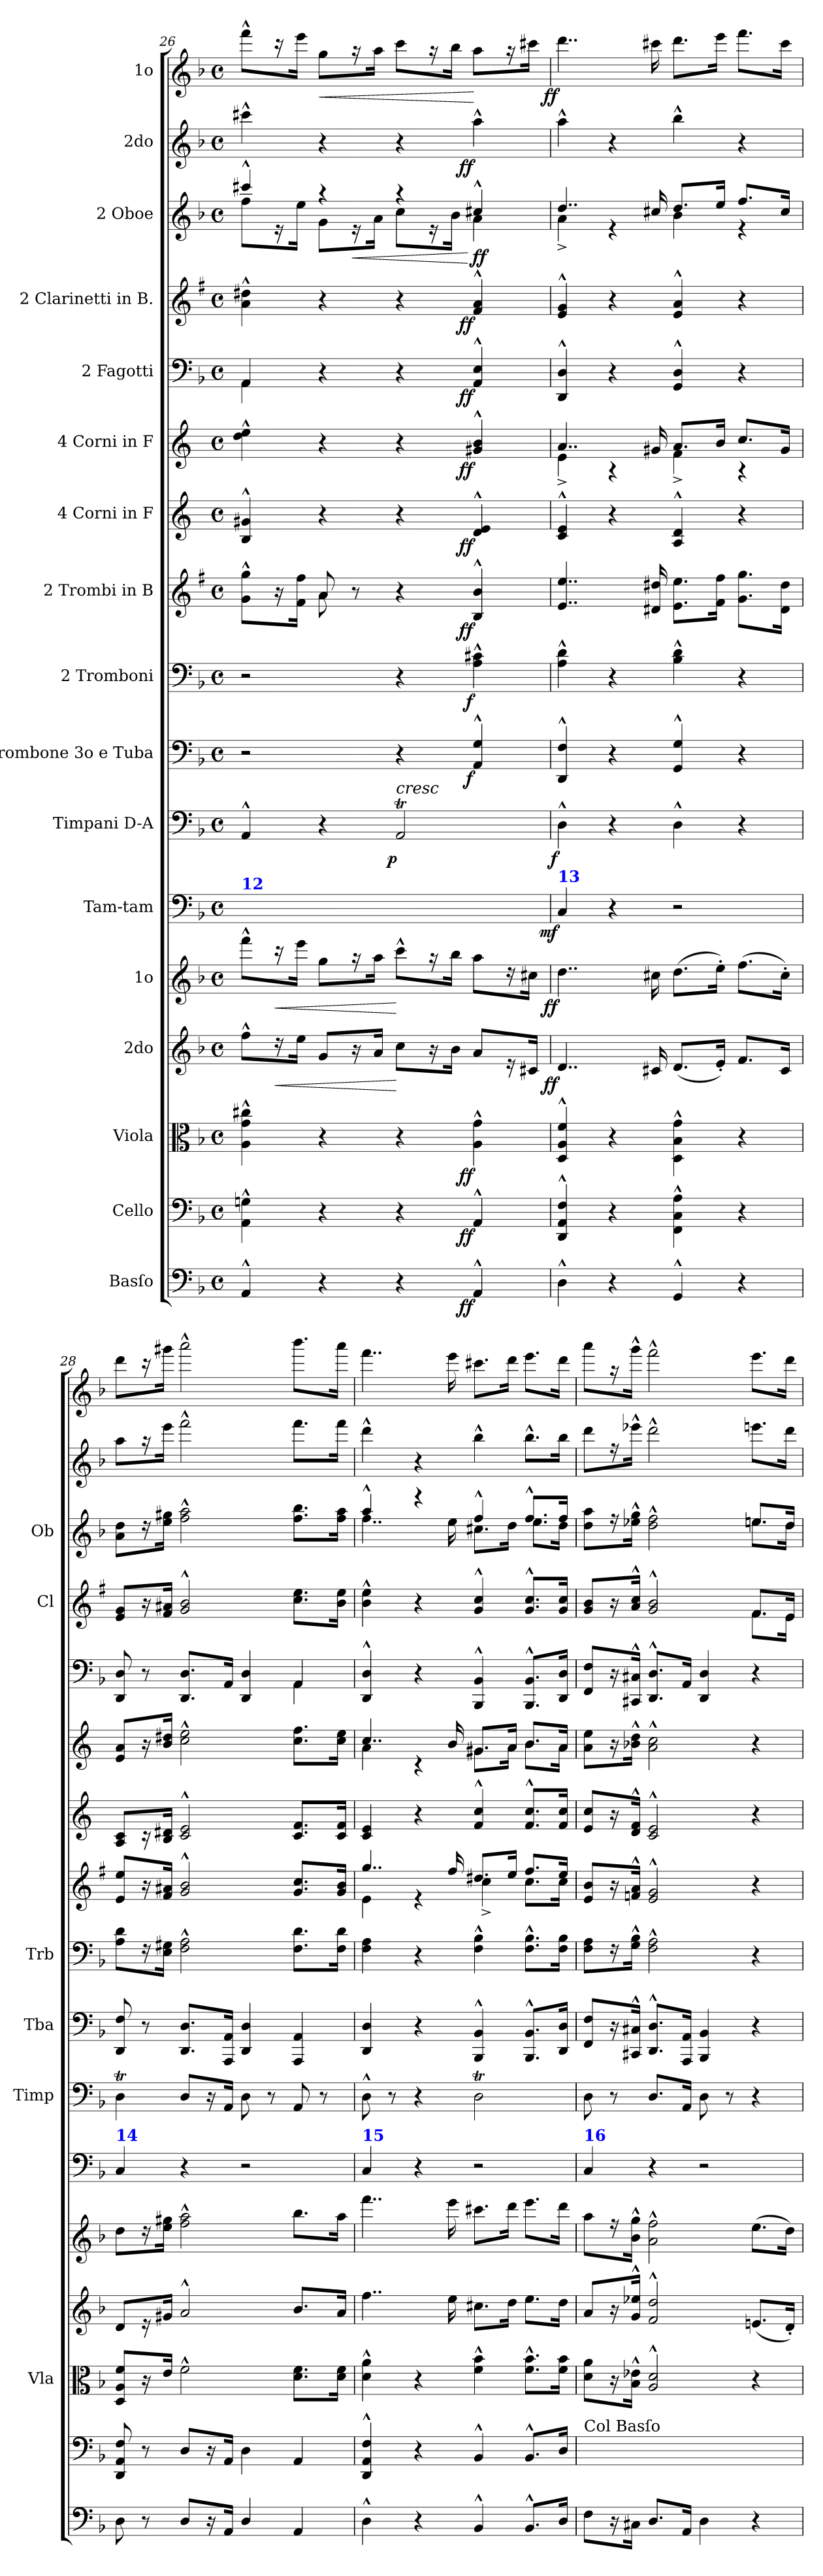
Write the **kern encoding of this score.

**kern	**dynam	**kern	**dynam	**kern	**dynam	**kern	**dynam	**kern	**dynam	**kern	**dynam	**kern	**dynam	**kern	**dynam	**kern	**dynam	**kern	**dynam	**kern	**dynam	**kern	**dynam	**kern	**dynam	**kern	**dynam	**kern	**dynam	**kern	**dynam	**kern	**dynam
*part17	*part17	*part16	*part16	*part15	*part15	*part14	*part14	*part13	*part13	*part12	*part12	*part11	*part11	*part10	*part10	*part9	*part9	*part8	*part8	*part7	*part7	*part6	*part6	*part5	*part5	*part4	*part4	*part3	*part3	*part2	*part2	*part1	*part1
*staff17	*staff17	*staff16	*staff16	*staff15	*staff15	*staff14	*staff14	*staff13	*staff13	*staff12	*staff12	*staff11	*staff11	*staff10	*staff10	*staff9	*staff9	*staff8	*staff8	*staff7	*staff7	*staff6	*staff6	*staff5	*staff5	*staff4	*staff4	*staff3	*staff3	*staff2	*staff2	*staff1	*staff1
*I"Basſo	*	*I"Cello	*	*I"Viola	*	*I"2do	*	*I"1o	*	*I"Tam-tam	*	*I"Timpani D-A	*	*I"Trombone 3o e Tuba	*	*I"2 Tromboni	*	*I"2 Trombi in B	*	*I"4 Corni in F	*	*I"4 Corni in F	*	*I"2 Fagotti	*	*I"2 Clarinetti in B.	*	*I"2 Oboe	*	*I"2do	*	*I"1o	*
*	*	*	*	*I'Vla	*	*	*	*	*	*	*	*I'Timp	*	*I'Tba	*	*I'Trb	*	*	*	*	*	*	*	*	*	*I'Cl	*	*I'Ob	*	*	*	*	*
*clefF4	*	*clefF4	*	*clefC3	*	*clefG2	*	*clefG2	*	*clefF4	*	*clefF4	*	*clefF4	*	*clefF4	*	*clefG2	*	*clefG2	*	*clefG2	*	*clefF4	*	*clefG2	*	*clefG2	*	*clefG2	*	*clefG2	*
*	*	*	*	*	*	*	*	*	*	*	*	*	*	*	*	*	*	*ITrd1c2	*	*ITrd4c7	*	*ITrd4c7	*	*	*	*ITrd1c2	*	*	*	*	*	*	*
*k[b-]	*	*k[b-]	*	*k[b-]	*	*k[b-]	*	*k[b-]	*	*k[b-]	*	*k[b-]	*	*k[b-]	*	*k[b-]	*	*k[b-]	*	*k[b-]	*	*k[b-]	*	*k[b-]	*	*k[b-]	*	*k[b-]	*	*k[b-]	*	*k[b-]	*
*d:	*	*d:	*	*d:	*	*d:	*	*d:	*	*d:	*	*d:	*	*d:	*	*d:	*	*d:	*	*d:	*	*d:	*	*d:	*	*d:	*	*d:	*	*d:	*	*d:	*
*M4/4	*	*M4/4	*	*M4/4	*	*M4/4	*	*M4/4	*	*M4/4	*	*M4/4	*	*M4/4	*	*M4/4	*	*M4/4	*	*M4/4	*	*M4/4	*	*M4/4	*	*M4/4	*	*M4/4	*	*M4/4	*	*M4/4	*
*met(c)	*	*met(c)	*	*met(c)	*	*met(c)	*	*met(c)	*	*met(c)	*	*met(c)	*	*met(c)	*	*met(c)	*	*met(c)	*	*met(c)	*	*met(c)	*	*met(c)	*	*met(c)	*	*met(c)	*	*met(c)	*	*met(c)	*
=26	=26	=26	=26	=26	=26	=26	=26	=26	=26	=26	=26	=26	=26	=26	=26	=26	=26	=26	=26	=26	=26	=26	=26	=26	=26	=26	=26	=26	=26	=26	=26	=26	=26
*	*	*	*	*	*	*	*	*	*	*	*	*	*	*	*	*	*	*^	*	*	*	*	*	*^	*	*	*	*^	*	*	*	*	*
!	!	!	!	!	!	!	!	!	!	!LO:TX:a:B:color=blue:t=12	!	!	!	!	!	!	!	!	!	!	!	!	!	!	!	!	!	!	!	!	!	!	!	!	!	!
4AA^^>/	.	4AA^^>\ 4Gn^^>\	.	4A^^>\ 4g^^>\ 4cc#X^^>\	.	8ff^^>\L	.	8fff^^>\L	.	1ryy	.	4AA^^>/	.	2r	.	2r	.	8f^^>\ 8ff^^>\L	4ryy	.	4E^^>/ 4c#X^^>/	.	4g^^>\ 4a^^>\	.	4AA/	4AA\	.	4g^^>\ 4cc#X^^>\	.	4ccc#X^^>/	8ff\L	.	4ccc#X^^>\	.	8fff^^>\L	.
!	!	!	!	!	!	!	!LO:HP:b	!	!LO:HP:b	!	!	!	!	!	!	!	!	!	!	!	!	!	!	!	!	!	!	!	!	!	!	!	!	!	!	!
.	.	.	.	.	.	16r	<	16r	<	.	.	.	.	.	.	.	.	16r	.	.	.	.	.	.	.	.	.	.	.	.	16r	.	.	.	16r	.
.	.	.	.	.	.	16ee\Jk	.	16eee\Jk	.	.	.	.	.	.	.	.	.	16e\ 16ee\Jk	.	.	.	.	.	.	.	.	.	.	.	.	16ee\Jk	.	.	.	16eee\Jk	.
!	!	!	!	!	!	!	!	!	!	!	!	!	!	!	!	!	!	!	!	!	!	!	!	!	!	!	!	!	!	!	!	!	!	!	!	!LO:HP:b
4r	.	4r	.	4r	.	8g/L	.	8gg\L	.	.	.	4r	.	.	.	.	.	8g/	8g\	.	4r	.	4r	.	4r	4ryy	.	4r	.	4r	8g\L	.	4r	.	8gg\L	<
!	!	!	!	!	!	!	!	!	!	!	!	!	!	!	!	!	!	!	!	!	!	!	!	!	!	!	!	!	!	!	!	!LO:HP:b	!	!	!	!
.	.	.	.	.	.	16r	.	16r	.	.	.	.	.	.	.	.	.	8r	8ryy	.	.	.	.	.	.	.	.	.	.	.	16r	<	.	.	16r	.
.	.	.	.	.	.	16a/Jk	.	16aa\Jk	.	.	.	.	.	.	.	.	.	.	.	.	.	.	.	.	.	.	.	.	.	.	16a\Jk	.	.	.	16aa\Jk	.
!	!	!	!	!	!	!	!	!	!	!	!	!LO:TX:i:t=cresc	!	!	!	!	!	!	!	!	!	!	!	!	!	!	!	!	!	!	!	!	!	!	!	!
!	!	!	!	!	!	!	!	!	!	!	!	!	!LO:DY:rj	!	!	!	!	!	!	!	!	!	!	!	!	!	!	!	!	!	!	!	!	!	!	!
4r	.	4r	.	4r	.	8cc\L	[	8ccc^^>\L	[	.	.	2AAt/	p	4r	.	4r	.	4r	2ryy	.	4r	.	4r	.	4r	2ryy	.	4r	.	4r	8cc\L	.	4r	.	8ccc\L	.
.	.	.	.	.	.	16r	.	16r	.	.	.	.	.	.	.	.	.	.	.	.	.	.	.	.	.	.	.	.	.	.	16r	.	.	.	16r	.
.	.	.	.	.	.	16b-\Jk	.	16bb-\Jk	.	.	.	.	.	.	.	.	.	.	.	.	.	.	.	.	.	.	.	.	.	.	16b-\Jk	.	.	.	16bb-\Jk	.
!	!LO:DY:rj	!	!LO:DY:rj	!	!LO:DY:rj	!	!	!	!	!	!	!	!	!	!LO:DY:rj	!	!LO:DY:rj	!	!	!LO:DY:rj	!	!LO:DY:rj	!	!LO:DY:rj	!	!	!LO:DY:rj	!	!LO:DY:rj	!	!	!	!	!LO:DY:rj	!	!
4AA^^>/	ff	4AA^^>/	ff	4A^^>\ 4g^^>\	ff	8a/L	.	8aa\L	.	.	.	.	.	4AA^^>/ 4G^^>/	f	4A^^>\ 4c#X^^>\	f	4A^^>/ 4a^^>/	.	ff	4G^^>/ 4A^^>/	ff	4c#X^^>/ 4e^^>/	ff	4AA^^>/ 4E^^>/	.	ff	4e^^>/ 4g^^>/	ff	4cc#X^^>/	4a\	[ ff	4aa^^>\	ff	8aa\L	[
.	.	.	.	.	.	16r	.	16r	.	.	.	.	.	.	.	.	.	.	.	.	.	.	.	.	.	.	.	.	.	.	.	.	.	.	16r	.
.	.	.	.	.	.	16c#X/Jk	.	16cc#X\Jk	.	.	.	.	.	.	.	.	.	.	.	.	.	.	.	.	.	.	.	.	.	.	.	.	.	.	16ccc#X\Jk	.
*	*	*	*	*	*	*	*	*	*	*	*	*	*	*	*	*	*	*v	*v	*	*	*	*	*	*v	*v	*	*	*	*	*	*	*	*	*	*
=27	=27	=27	=27	=27	=27	=27	=27	=27	=27	=27	=27	=27	=27	=27	=27	=27	=27	=27	=27	=27	=27	=27	=27	=27	=27	=27	=27	=27	=27	=27	=27	=27	=27	=27
*	*	*	*	*	*	*	*	*	*	*	*	*	*	*	*	*	*	*	*	*	*	*^	*	*	*	*	*	*	*	*	*	*	*	*
!	!	!	!	!	!	!	!	!	!	!LO:TX:a:B:color=blue:t=13	!	!	!	!	!	!	!	!	!	!	!	!	!	!	!	!	!	!	!	!	!	!	!	!	!
!	!	!	!	!	!	!	!LO:DY:rj	!	!LO:DY:rj	!	!LO:DY:rj	!	!LO:DY:rj	!	!	!	!	!	!	!	!	!	!	!	!	!	!	!	!	!	!	!	!	!	!LO:DY:rj
4D^^>\	.	4DD^^>/ 4AA^^>/ 4F^^>/	.	4D^^>/ 4A^^>/ 4f^^>/	.	4..d/	ff	4..dd\	ff	4C/	mf	4D^^\	f	4DD^^>/ 4F^^>/	.	4A^^>\ 4d^^>\	.	4..d/ 4..dd/	.	4F^^>/ 4A^^>/	.	4..d/	4A^<\	.	4DD^^>/ 4D^^>/	.	4d^^>/ 4f^^>/	.	4..dd/	4a^<\	.	4aa^^>\	.	4..ddd\	ff
4r	.	4r	.	4r	.	.	.	.	.	4r	.	4r	.	4r	.	4r	.	.	.	4r	.	.	4r	.	4r	.	4r	.	.	4r	.	4r	.	.	.
.	.	.	.	.	.	16c#X/	.	16cc#X\	.	.	.	.	.	.	.	.	.	16c#X/ 16cc#X/	.	.	.	16c#X/	.	.	.	.	.	.	16cc#X/	.	.	.	.	16ccc#X\	.
4GG^^>/	.	4FF^^>\ 4C^^>\ 4A^^>\	.	4D^^>\ 4B-^^>\ 4g^^>\	.	(<8.d/L	.	(>8.dd\L	.	2r	.	4D^^>\	.	4GG^^>/ 4G^^>/	.	4B-^^>\ 4d^^>\	.	8.d\ 8.dd\L	.	4D^^>/ 4G^^>/	.	8.d/L	4B-^<\	.	4GG^^>/ 4D^^>/	.	4d^^>/ 4g^^>/	.	8.dd/L	4b-\	.	4bb-^^>\	.	8.ddd\L	.
.	.	.	.	.	.	16e'</Jk)	.	16ee'>\Jk)	.	.	.	.	.	.	.	.	.	16e\ 16ee\Jk	.	.	.	16e/Jk	.	.	.	.	.	.	16ee/Jk	.	.	.	.	16eee\Jk	.
4r	.	4r	.	4r	.	8.f/L	.	(>8.ff\L	.	.	.	4r	.	4r	.	4r	.	8.f\ 8.ff\L	.	4r	.	8.f/L	4r	.	4r	.	4r	.	8.ff/L	4r	.	4r	.	8.fff\L	.
.	.	.	.	.	.	16c#/Jk	.	16cc#'>\Jk)	.	.	.	.	.	.	.	.	.	16c#\ 16cc#\Jk	.	.	.	16c#/Jk	.	.	.	.	.	.	16cc#/Jk	.	.	.	.	16ccc#\Jk	.
*	*	*	*	*	*	*	*	*	*	*	*	*	*	*	*	*	*	*	*	*	*	*v	*v	*	*	*	*	*	*v	*v	*	*	*	*	*
=28	=28	=28	=28	=28	=28	=28	=28	=28	=28	=28	=28	=28	=28	=28	=28	=28	=28	=28	=28	=28	=28	=28	=28	=28	=28	=28	=28	=28	=28	=28	=28	=28	=28
*	*	*	*	*	*	*	*	*	*	*	*	*	*	*	*	*	*	*	*	*	*	*	*	*^	*	*	*	*	*	*	*	*	*
!	!	!	!	!	!	!	!	!	!	!LO:TX:a:B:color=blue:t=14	!	!	!	!	!	!	!	!	!	!	!	!	!	!	!	!	!	!	!	!	!	!	!	!
8D\	.	8DD/ 8AA/ 8F/	.	8D/ 8A/ 8f/L	.	8d/L	.	8dd\L	.	4C/	.	4DT\	.	8DD/ 8F/	.	8A\ 8d\L	.	8d/ 8dd/L	.	8D/ 8F/L	.	8A/ 8d/L	.	8DD/ 8D/	2ryy	.	8d/ 8f/L	.	8a\ 8dd\L	.	8aa\L	.	8ddd\L	.
8r	.	8r	.	16r	.	16r	.	16r	.	.	.	.	.	8r	.	16r	.	16r	.	16r	.	16r	.	8r	.	.	16r	.	16r	.	16r	.	16r	.
.	.	.	.	16e/Jk	.	16g#X/Jk	.	16ee\ 16gg#X\Jk	.	.	.	.	.	.	.	16E\ 16G#X\Jk	.	16e/ 16g#X/Jk	.	16E/ 16G#X/Jk	.	16e/ 16g#X/Jk	.	.	.	.	16e/ 16g#X/Jk	.	16ee\ 16gg#X\Jk	.	16eee\Jk	.	16ggg#X\Jk	.
8D/L	.	8D/L	.	2f^^>\	.	2a^^>/	.	2ff^^>\ 2aa^^>\	.	4r	.	8D/L	.	8.DD/ 8.D/L	.	2F^^>\ 2A^^>\	.	2f^^>/ 2a^^>/	.	2F^^>/ 2A^^>/	.	2f^^>\ 2a^^>\	.	8.DD/ 8.D/L	.	.	2f^^>/ 2a^^>/	.	2ff^^>\ 2aa^^>\	.	2fff^^>\	.	2aaa^^>\	.
16r	.	16r	.	.	.	.	.	.	.	.	.	16r	.	.	.	.	.	.	.	.	.	.	.	.	.	.	.	.	.	.	.	.	.	.
16AA/Jk	.	16AA/Jk	.	.	.	.	.	.	.	.	.	16AA/Jk	.	16AAA/ 16AA/Jk	.	.	.	.	.	.	.	.	.	16AA/Jk	.	.	.	.	.	.	.	.	.	.
4D/	.	4D\	.	.	.	.	.	.	.	2r	.	8D\	.	4DD/ 4D/	.	.	.	.	.	.	.	.	.	4DD/ 4D/	4ryy	.	.	.	.	.	.	.	.	.
.	.	.	.	.	.	.	.	.	.	.	.	8r	.	.	.	.	.	.	.	.	.	.	.	.	.	.	.	.	.	.	.	.	.	.
4AA/	.	4AA/	.	8.d\ 8.f\L	.	8.b-/L	.	8.bb-\L	.	.	.	8AA/	.	4AAA/ 4AA/	.	8.F\ 8.d\L	.	8.f/ 8.b-/L	.	8.F/ 8.B-/L	.	8.f\ 8.b-\L	.	4AA/	4AA\	.	8.b-\ 8.dd\L	.	8.ff\ 8.bb-\L	.	8.fff\L	.	8.bbb-\L	.
.	.	.	.	.	.	.	.	.	.	.	.	8r	.	.	.	.	.	.	.	.	.	.	.	.	.	.	.	.	.	.	.	.	.	.
.	.	.	.	16d\ 16f\Jk	.	16a/Jk	.	16aa\Jk	.	.	.	.	.	.	.	16F\ 16d\Jk	.	16f/ 16a/Jk	.	16F/ 16B-/Jk	.	16f\ 16a\Jk	.	.	.	.	16a\ 16dd\Jk	.	16ff\ 16aa\Jk	.	16fff\Jk	.	16aaa\Jk	.
*	*	*	*	*	*	*	*	*	*	*	*	*	*	*	*	*	*	*	*	*	*	*	*	*v	*v	*	*	*	*	*	*	*	*	*
=29	=29	=29	=29	=29	=29	=29	=29	=29	=29	=29	=29	=29	=29	=29	=29	=29	=29	=29	=29	=29	=29	=29	=29	=29	=29	=29	=29	=29	=29	=29	=29	=29	=29
*	*	*	*	*	*	*	*	*	*	*	*	*	*	*	*	*	*	*^	*	*	*	*^	*	*	*	*	*	*^	*	*	*	*	*
!	!	!	!	!	!	!	!	!	!	!LO:TX:a:B:color=blue:t=15	!	!	!	!	!	!	!	!	!	!	!	!	!	!	!	!	!	!	!	!	!	!	!	!	!	!
4D^^>\	.	4DD^^>/ 4AA^^>/ 4F^^>/	.	4d^^>\ 4a^^>\	.	4..ff\	.	4..fff\	.	4C/	.	8D^^>\	.	4DD/ 4D/	.	4F\ 4A\	.	4..ff/	4d\	.	4F/ 4A/	.	4..f/	4d\	.	4DD^^>/ 4D^^>/	.	4a^^>\ 4dd^^>\	.	4aa^^>/	4..ff\	.	4ddd^^>\	.	4..fff\	.
.	.	.	.	.	.	.	.	.	.	.	.	8r	.	.	.	.	.	.	.	.	.	.	.	.	.	.	.	.	.	.	.	.	.	.	.	.
4r	.	4r	.	4r	.	.	.	.	.	4r	.	4r	.	4r	.	4r	.	.	4r	.	4r	.	.	4r	.	4r	.	4r	.	4r	.	.	4r	.	.	.
.	.	.	.	.	.	16ee\	.	16eee\	.	.	.	.	.	.	.	.	.	16ee/	.	.	.	.	16e/	.	.	.	.	.	.	.	16ee\	.	.	.	16eee\	.
4BB-^^>/	.	4BB-^^>/	.	4f^^>\ 4b-^^>\	.	8.cc#X\L	.	8.ccc#X\L	.	2r	.	2DT\	.	4BBB-^^>/ 4BB-^^>/	.	4F^^>\ 4B-^^>\	.	8.cc#X/L	4b-^<\	.	4B-^^>/ 4f^^>/	.	8.c#X/L	8.c#X\L	.	4BBB-^^>/ 4BB-^^>/	.	4f^^>/ 4b-^^>/	.	4ff^^>/	8.cc#X\L	.	4bb-^^>\	.	8.ccc#X\L	.
.	.	.	.	.	.	16dd\Jk	.	16ddd\Jk	.	.	.	.	.	.	.	.	.	16dd/Jk	.	.	.	.	16d/Jk	16d\Jk	.	.	.	.	.	.	16dd\Jk	.	.	.	16ddd\Jk	.
8.BB-^^>/L	.	8.BB-^^>/L	.	8.f^^>\ 8.b-^^>\L	.	8.ee\L	.	8.eee\L	.	.	.	.	.	8.BBB-^^>/ 8.BB-^^>/L	.	8.F^^>\ 8.B-^^>\L	.	8.ee/L	8.b-\L	.	8.B-^^>/ 8.f^^>/L	.	8.e/L	8.e\L	.	8.BBB-^^>/ 8.BB-^^>/L	.	8.f^^>/ 8.b-^^>/L	.	8.ff^^>/L	8.ee\L	.	8.bb-^^>\L	.	8.eee\L	.
16D/Jk	.	16D/Jk	.	16f\ 16b-\Jk	.	16dd\Jk	.	16ddd\Jk	.	.	.	.	.	16DD/ 16D/Jk	.	16F\ 16B-\Jk	.	16dd/Jk	16b-\Jk	.	16B-/ 16f/Jk	.	16d/Jk	16d\Jk	.	16DD/ 16D/Jk	.	16f/ 16b-/Jk	.	16ff/Jk	16dd\Jk	.	16bb-\Jk	.	16ddd\Jk	.
=30	=30	=30	=30	=30	=30	=30	=30	=30	=30	=30	=30	=30	=30	=30	=30	=30	=30	=30	=30	=30	=30	=30	=30	=30	=30	=30	=30	=30	=30	=30	=30	=30	=30	=30	=30	=30
*	*	*	*	*	*	*	*	*	*	*	*	*	*	*	*	*	*	*	*	*	*	*	*	*	*	*	*	*^	*	*	*	*	*	*	*	*
!	!	!	!	!	!	!	!	!	!	!LO:TX:a:B:color=blue:t=16	!	!	!	!	!	!	!	!	!	!	!	!	!	!	!	!	!	!	!	!	!	!	!	!	!	!	!
!	!	!LO:TX:a:t=Col Basſo	!	!	!	!	!	!	!	!	!	!	!	!	!	!	!	!	!	!	!	!	!	!	!	!	!	!	!	!	!	!	!	!	!	!	!
*	*	*	*	*	*	*	*	*	*	*	*	*	*	*	*	*	*	*v	*v	*	*	*	*v	*v	*	*	*	*	*	*	*	*	*	*	*	*	*
8F\L	.	8F\Lyy	.	8d\ 8a\L	.	8a/L	.	8aa\L	.	4C/	.	8D\	.	8FF/ 8F/L	.	8F\ 8A\L	.	8d/ 8a/L	.	8A/ 8f/L	.	8d\ 8a\L	.	8FF/ 8F/L	.	8f/ 8a/L	2ryy	.	8dd\ 8aa\L	2ryy	.	8ddd\L	.	8aaa\L	.
16r	.	16ryy	.	16r	.	16r	.	16r	.	.	.	8r	.	16r	.	16r	.	16r	.	16r	.	16r	.	16r	.	16r	.	.	16r	.	.	16rff	.	16raa	.
16C#X\Jk	.	16C#X\Jkyy	.	16B-^^>\ 16e-X^^>\Jk	.	16g^^>/ 16ee-X^^>/Jk	.	16b-^^>\ 16gg^^>\Jk	.	.	.	.	.	16CC#X^^>/ 16C#X^^>/Jk	.	16G^^>\ 16B-^^>\Jk	.	16e-X^^>/ 16g^^>/Jk	.	16G^^>/ 16B-^^>/Jk	.	16e-X^^>\ 16g^^>\Jk	.	16CC#X^^>/ 16C#X^^>/Jk	.	16g^^>/ 16b-^^>/Jk	.	.	16ee-X^^>\ 16gg^^>\Jk	.	.	16eee-X^^>\Jk	.	16ggg^^>\Jk	.
8.D/L	.	8.D/Lyy	.	2A^^>/ 2d^^>/	.	2f^^>/ 2dd^^>/	.	2a^^>\ 2ff^^>\	.	4r	.	8.D/L	.	8.DD^^>/ 8.D^^>/L	.	2F^^>\ 2A^^>\	.	2d^^>/ 2f^^>/	.	2F^^>/ 2A^^>/	.	2d^^>\ 2f^^>\	.	8.DD^^>/ 8.D^^>/L	.	2f^^>/ 2a^^>/	.	.	2dd^^>\ 2ff^^>\	.	.	2ddd^^>\	.	2fff^^>\	.
16AA/Jk	.	16AA/Jkyy	.	.	.	.	.	.	.	.	.	16AA/Jk	.	16AAA/ 16AA/Jk	.	.	.	.	.	.	.	.	.	16AA/Jk	.	.	.	.	.	.	.	.	.	.	.
4D\	.	4D\yy	.	.	.	.	.	.	.	2r	.	8D\	.	4BBB-/ 4BB-/	.	.	.	.	.	.	.	.	.	4DD/ 4D/	.	.	4ryy	.	.	4ryy	.	.	.	.	.
.	.	.	.	.	.	.	.	.	.	.	.	8r	.	.	.	.	.	.	.	.	.	.	.	.	.	.	.	.	.	.	.	.	.	.	.
4r	.	4ryy	.	4r	.	(<8.en/L	.	(>8.ee\L	.	.	.	4r	.	4r	.	4r	.	4r	.	4r	.	4r	.	4r	.	8.e/L	8.e\L	.	8.een/L	8.een\L	.	8.eeen\L	.	8.eee\L	.
.	.	.	.	.	.	16d'</Jk)	.	16dd\Jk)	.	.	.	.	.	.	.	.	.	.	.	.	.	.	.	.	.	16d/Jk	16d\Jk	.	16dd/Jk	16dd\Jk	.	16ddd\Jk	.	16ddd\Jk	.
*	*	*	*	*	*	*	*	*	*	*	*	*	*	*	*	*	*	*	*	*	*	*	*	*	*	*v	*v	*	*	*	*	*	*	*	*
*	*	*	*	*	*	*	*	*	*	*	*	*	*	*	*	*	*	*	*	*	*	*	*	*	*	*	*	*v	*v	*	*	*	*	*
=	=	=	=	=	=	=	=	=	=	=	=	=	=	=	=	=	=	=	=	=	=	=	=	=	=	=	=	=	=	=	=	=	=
*-	*-	*-	*-	*-	*-	*-	*-	*-	*-	*-	*-	*-	*-	*-	*-	*-	*-	*-	*-	*-	*-	*-	*-	*-	*-	*-	*-	*-	*-	*-	*-	*-	*-
